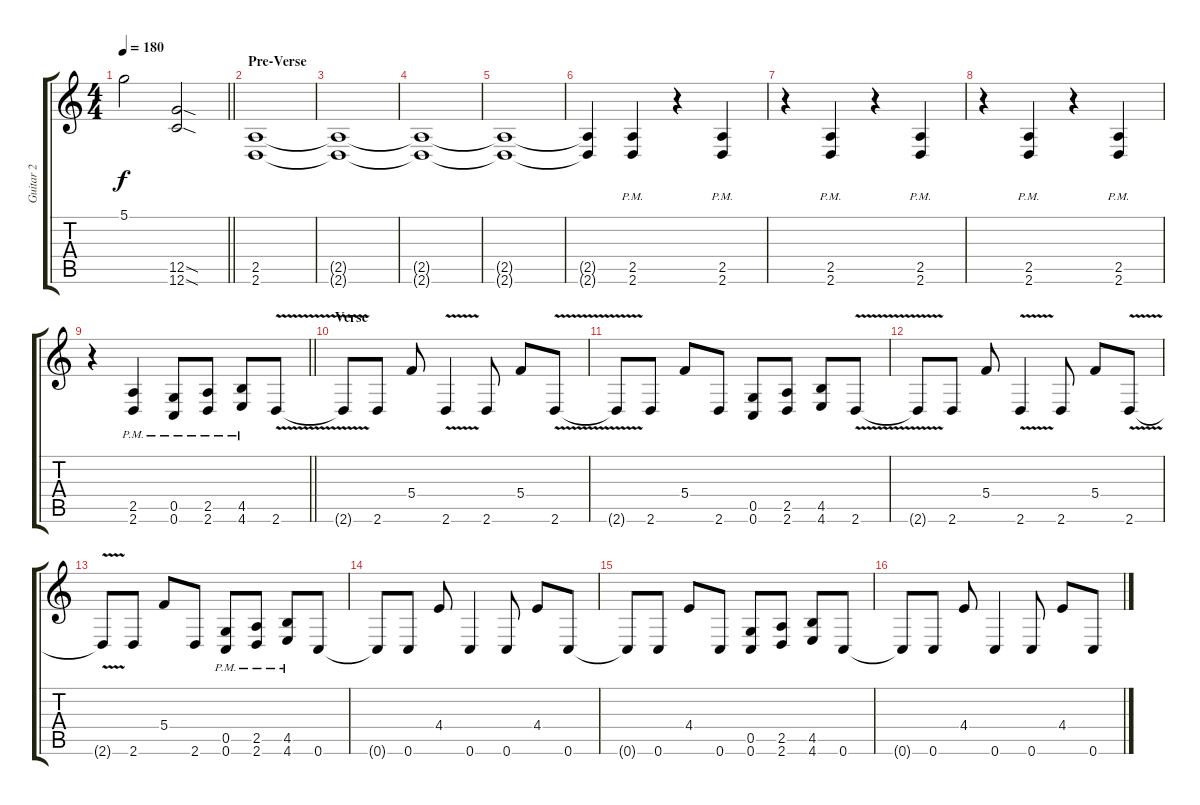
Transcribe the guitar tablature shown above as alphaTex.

\track ("Guitar 2" "Guitar 2") {instrument distortionguitar}
\staff {score tabs}
\tuning (D4 A3 F3 C3 G2 C2) {hide}
\ts (4 4)
\tempo 180
\clef g2
\barLineRight lightlight
\ks c
5.1{t}.2{dy f} (12.5{sod} 12.6{sod}).2 |
\section ("" "Pre-Verse")
(2.5 2.6).1 |
(2.5{t} 2.6{t}).1 |
(2.5{t} 2.6{t}).1 |
(2.5{t} 2.6{t}).1 |
(2.5{t} 2.6{t}).4 (2.5{pm} 2.6{pm}).4 r.4 (2.5{pm} 2.6{pm}).4 |
r.4 (2.5{pm} 2.6{pm}).4 r.4 (2.5{pm} 2.6{pm}).4 |
r.4 (2.5{pm} 2.6{pm}).4 r.4 (2.5{pm} 2.6{pm}).4 |
\barLineRight lightlight
r.4 (2.5{pm} 2.6{pm}).4 (0.5{pm} 0.6{pm}).8 (2.5{pm} 2.6{pm}).8 (4.5{pm} 4.6{pm}).8 2.6{v}.8 |
\section ("" "Verse")
2.6{t}.8 2.6.8 5.4.8 2.6{v}.4 2.6.8 5.4.8 2.6{v}.8 |
2.6{t}.8 2.6.8 5.4.8 2.6.8 (0.5 0.6).8 (2.5 2.6).8 (4.5 4.6).8 2.6{v}.8 |
2.6{t}.8 2.6.8 5.4.8 2.6{v}.4 2.6.8 5.4.8 2.6{v}.8 |
2.6{t}.8 2.6.8 5.4.8 2.6.8 (0.5{pm} 0.6{pm}).8 (2.5{pm} 2.6{pm}).8 (4.5{pm} 4.6{pm}).8 0.6.8 |
0.6{t}.8 0.6.8 4.4.8 0.6.4 0.6.8 4.4.8 0.6.8 |
0.6{t}.8 0.6.8 4.4.8 0.6.8 (0.5 0.6).8 (2.5 2.6).8 (4.5 4.6).8 0.6.8 |
0.6{t}.8 0.6.8 4.4.8 0.6.4 0.6.8 4.4.8 0.6.8
